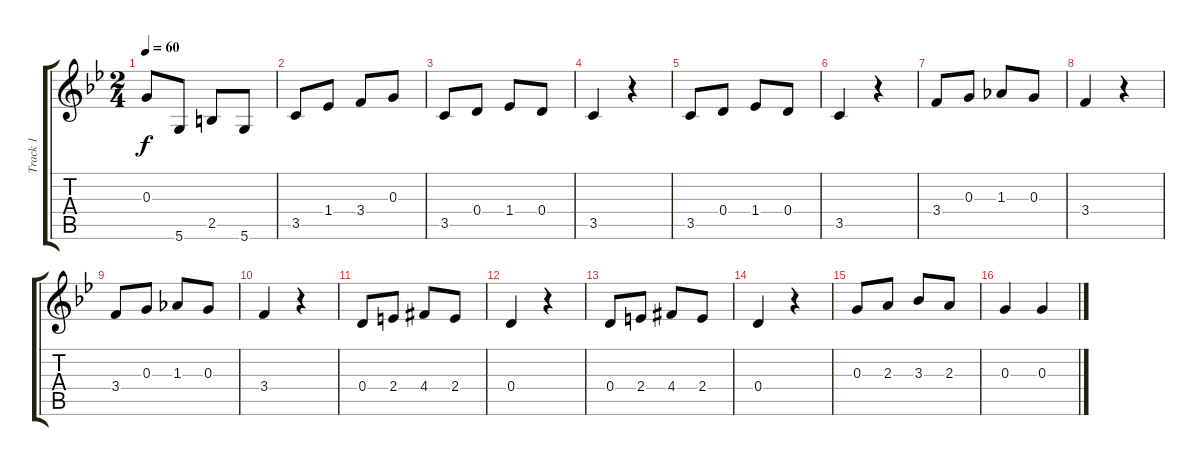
\track ("Track 1" "Track 1") {instrument acousticguitarsteel}
\staff {score tabs}
\tuning (E4 B3 G3 D3 A2 D2) {hide}
\ts (2 4)
\tempo 60
\clef g2
\ks bb
0.3.8{dy f} 5.6.8 2.5.8 5.6.8 |
3.5.8 1.4.8 3.4.8 0.3.8 |
3.5.8 0.4.8 1.4.8 0.4.8 |
3.5.4 r.4 |
3.5.8 0.4.8 1.4.8 0.4.8 |
3.5.4 r.4 |
3.4.8 0.3.8 1.3.8 0.3.8 |
3.4.4 r.4 |
3.4.8 0.3.8 1.3.8 0.3.8 |
3.4.4 r.4 |
0.4.8 2.4.8 4.4{acc #}.8 2.4.8 |
0.4.4 r.4 |
0.4.8 2.4.8 4.4{acc #}.8 2.4.8 |
0.4.4 r.4 |
0.3.8 2.3.8 3.3.8 2.3.8 |
0.3.4 0.3.4
